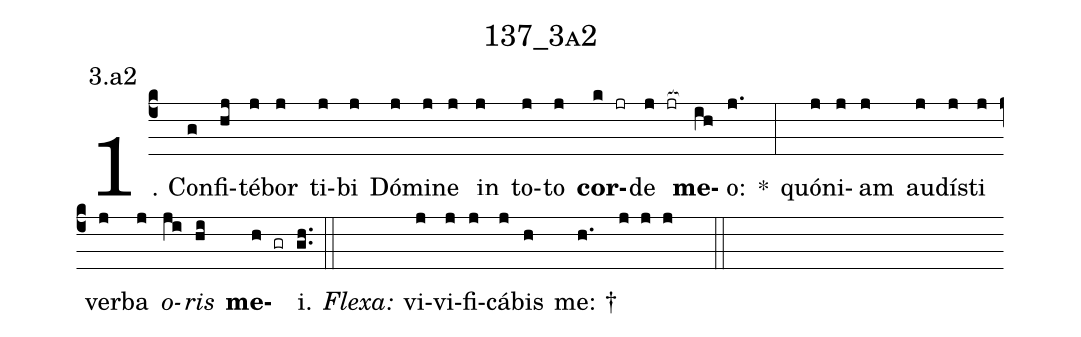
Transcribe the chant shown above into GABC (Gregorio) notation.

name: 137_3a2;
annotation: 3.a2;
%%
(c4)1. Con(g)fi(hj)té(j)bor(j) ti(j)bi(j) Dó(j)mi(j)ne(j) in(j) to(j)to(j) <b>cor</b>(k jr)de(j jr[ocb:1{]) <b>me</b>(ih[ocb:0}])o:(j.) *(:) quón(j)i(j)am(j) au(j)dí(j)sti(j) ver(j)ba(j) <i>o(ji)ris</i>(hi) <b>me</b>(h gr)i.(gh..) (::)
<i>Flexa:</i>(////)  vi(j)vi(j)fi(j)cá(j)bis(h) me: †(h.//// j j j  ::)

%E(j) u(j) o(ji) u(hi) a(h) e.(gh..) (::)
